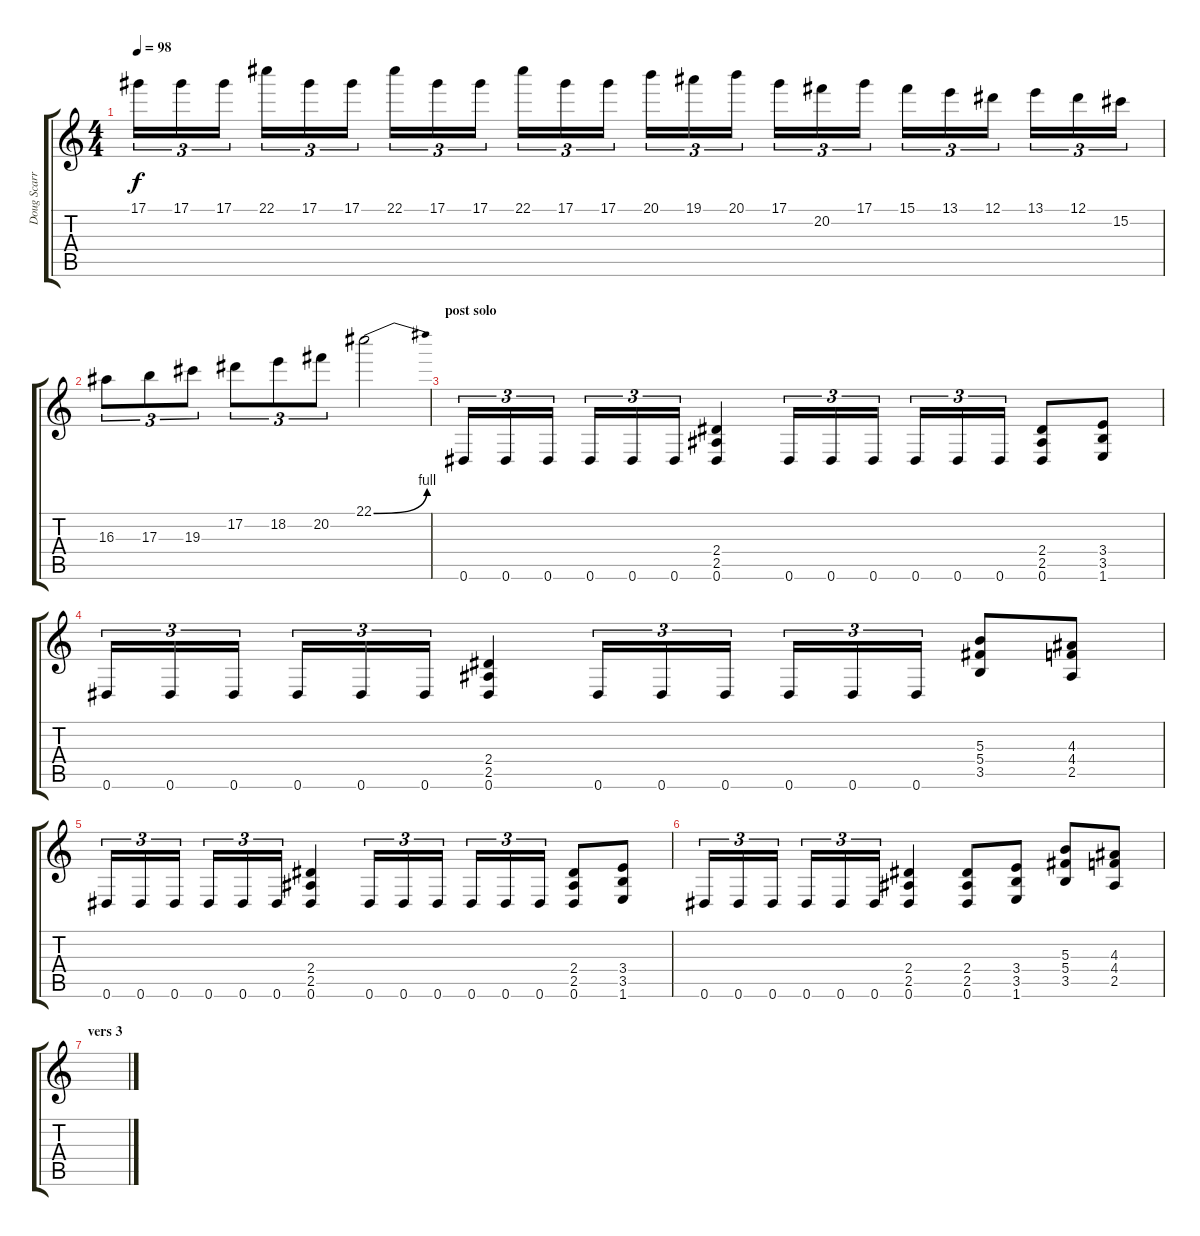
\track ("Doug Scarrat" "Doug Scarr") {instrument distortionguitar}
\staff {score tabs}
\tuning (Eb4 Bb3 Gb3 Db3 Ab2 Eb2) {hide}
\ts (4 4)
\tempo 98
\clef g2
\ks c
17.1.16{tu (3 2) dy f} 17.1.16{tu (3 2)} 17.1.16{tu (3 2)} 22.1.16{tu (3 2)} 17.1.16{tu (3 2)} 17.1.16{tu (3 2)} 22.1.16{tu (3 2)} 17.1.16{tu (3 2)} 17.1.16{tu (3 2)} 22.1.16{tu (3 2)} 17.1.16{tu (3 2)} 17.1.16{tu (3 2)} 20.1.16{tu (3 2)} 19.1.16{tu (3 2)} 20.1.16{tu (3 2)} 17.1.16{tu (3 2)} 20.2.16{tu (3 2)} 17.1.16{tu (3 2)} 15.1.16{tu (3 2)} 13.1.16{tu (3 2)} 12.1.16{tu (3 2)} 13.1.16{tu (3 2)} 12.1.16{tu (3 2)} 15.2.16{tu (3 2)} |
16.3.8{tu (3 2)} 17.3.8{tu (3 2)} 19.3.8{tu (3 2)} 17.2.8{tu (3 2)} 18.2.8{tu (3 2)} 20.2.8{tu (3 2)} 22.1{be (bend 0 0 60 4)}.2 |
\section ("" "post solo")
0.6.16{tu (3 2)} 0.6.16{tu (3 2)} 0.6.16{tu (3 2)} 0.6.16{tu (3 2)} 0.6.16{tu (3 2)} 0.6.16{tu (3 2)} (2.4 2.5 0.6).4 0.6.16{tu (3 2)} 0.6.16{tu (3 2)} 0.6.16{tu (3 2)} 0.6.16{tu (3 2)} 0.6.16{tu (3 2)} 0.6.16{tu (3 2)} (2.4 2.5 0.6).8 (3.4 3.5 1.6).8 |
0.6.16{tu (3 2)} 0.6.16{tu (3 2)} 0.6.16{tu (3 2)} 0.6.16{tu (3 2)} 0.6.16{tu (3 2)} 0.6.16{tu (3 2)} (2.4 2.5 0.6).4 0.6.16{tu (3 2)} 0.6.16{tu (3 2)} 0.6.16{tu (3 2)} 0.6.16{tu (3 2)} 0.6.16{tu (3 2)} 0.6.16{tu (3 2)} (5.3 5.4 3.5).8 (4.3 4.4 2.5).8 |
0.6.16{tu (3 2)} 0.6.16{tu (3 2)} 0.6.16{tu (3 2)} 0.6.16{tu (3 2)} 0.6.16{tu (3 2)} 0.6.16{tu (3 2)} (2.4 2.5 0.6).4 0.6.16{tu (3 2)} 0.6.16{tu (3 2)} 0.6.16{tu (3 2)} 0.6.16{tu (3 2)} 0.6.16{tu (3 2)} 0.6.16{tu (3 2)} (2.4 2.5 0.6).8 (3.4 3.5 1.6).8 |
0.6.16{tu (3 2)} 0.6.16{tu (3 2)} 0.6.16{tu (3 2)} 0.6.16{tu (3 2)} 0.6.16{tu (3 2)} 0.6.16{tu (3 2)} (2.4 2.5 0.6).4 (2.4 2.5 0.6).8 (3.4 3.5 1.6).8 (5.3 5.4 3.5).8 (4.3 4.4 2.5).8 |
\section ("" "vers 3")
